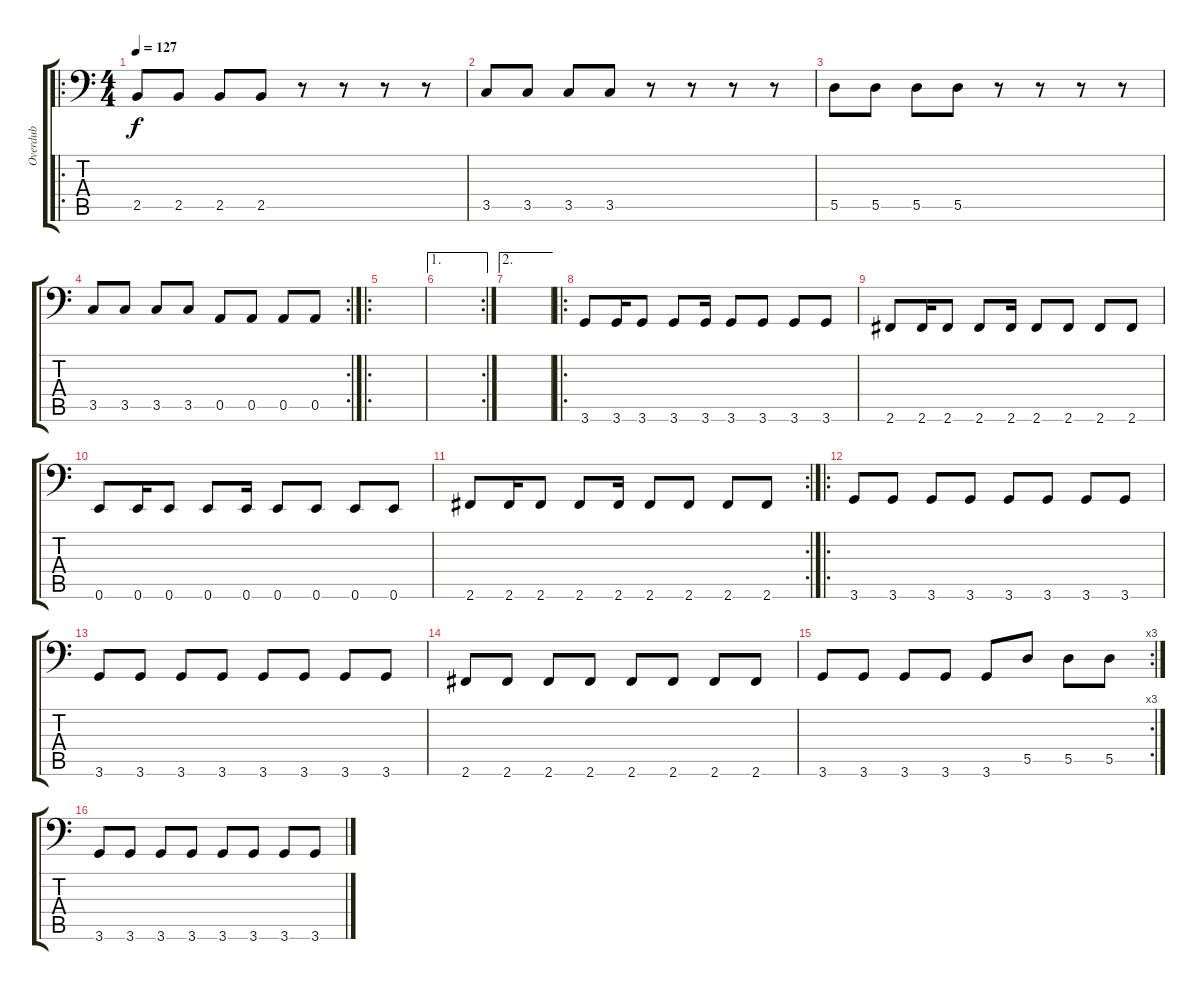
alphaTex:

\track ("Overdub" "Overdub") {instrument electricbassfinger}
\staff {score tabs}
\tuning (E3 B2 G2 D2 A1 E1) {hide}
\ro
\ts (4 4)
\tempo 127
\clef f4
\ks c
2.5.8{dy f} 2.5.8 2.5.8 2.5.8 r.8 r.8 r.8 r.8 |
3.5.8 3.5.8 3.5.8 3.5.8 r.8 r.8 r.8 r.8 |
5.5.8 5.5.8 5.5.8 5.5.8 r.8 r.8 r.8 r.8 |
\rc 2
3.5.8 3.5.8 3.5.8 3.5.8 0.5.8 0.5.8 0.5.8 0.5.8 |
\ro
|
\ae 1
\rc 2
|
\ae 2
|
\ro
3.6.8{volume 16 balance 8 instrument electricbassfinger} 3.6.16 3.6.8 3.6.8 3.6.16 3.6.8 3.6.8 3.6.8 3.6.8 |
2.6.8 2.6.16 2.6.8 2.6.8 2.6.16 2.6.8 2.6.8 2.6.8 2.6.8 |
0.6.8 0.6.16 0.6.8 0.6.8 0.6.16 0.6.8 0.6.8 0.6.8 0.6.8 |
\rc 2
2.6.8 2.6.16 2.6.8 2.6.8 2.6.16 2.6.8 2.6.8 2.6.8 2.6.8 |
\ro
3.6.8 3.6.8 3.6.8 3.6.8 3.6.8 3.6.8 3.6.8 3.6.8 |
3.6.8 3.6.8 3.6.8 3.6.8 3.6.8 3.6.8 3.6.8 3.6.8 |
2.6.8 2.6.8 2.6.8 2.6.8 2.6.8 2.6.8 2.6.8 2.6.8 |
\rc 3
3.6.8 3.6.8 3.6.8 3.6.8 3.6.8 5.5.8 5.5.8 5.5.8 |
3.6.8 3.6.8 3.6.8 3.6.8 3.6.8 3.6.8 3.6.8 3.6.8
